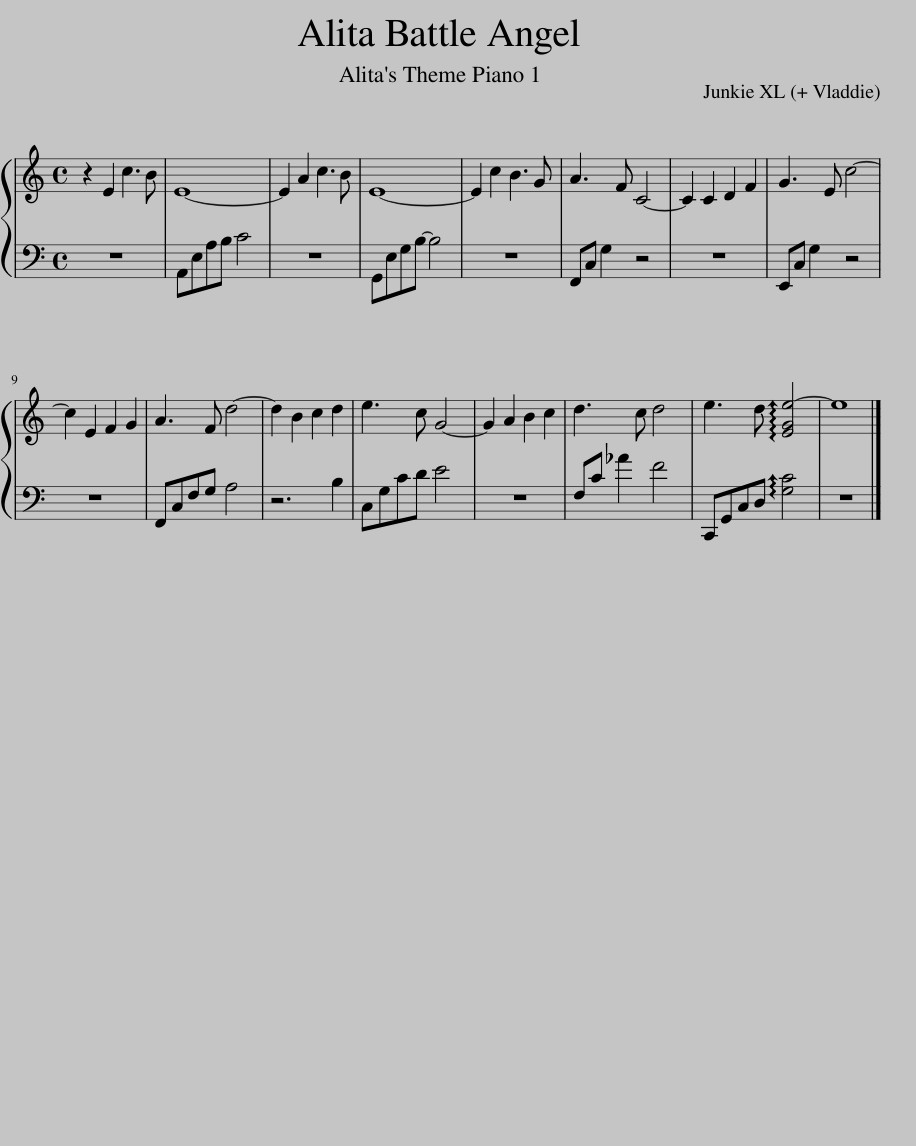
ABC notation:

X:1
%%score { 1 | 2 }
L:1/8
M:4/4
I:linebreak $
K:C
V:1 treble
V:2 bass
V:1
 z2 E2 c3 B | E8- | E2 A2 c3 B | E8- | E2 c2 B3 G | %5
 A3 F C4- | C2 C2 D2 F2 | G3 E c4- |$ c2 E2 F2 G2 | A3 F d4- | %10
 d2 B2 c2 d2 | e3 c G4- | G2 A2 B2 c2 | d3 c d4 | e3 d !arpeggio![EGe-]4 | %15
 e8 |] %16
V:2
 z8 | A,,E,A,B, C4 | z8 | G,,E,G,B,- B,4 | z8 | %5
 F,,C, G,2 z4 | z8 | E,,C, G,2 z4 |$ z8 | F,,C,F,G, A,4 | %10
 z6 B,2 | C,G,CD E4 | z8 | F,C _A2 F4 | C,,G,,C,D, !arpeggio![G,C]4 | %15
 z8 |] %16
